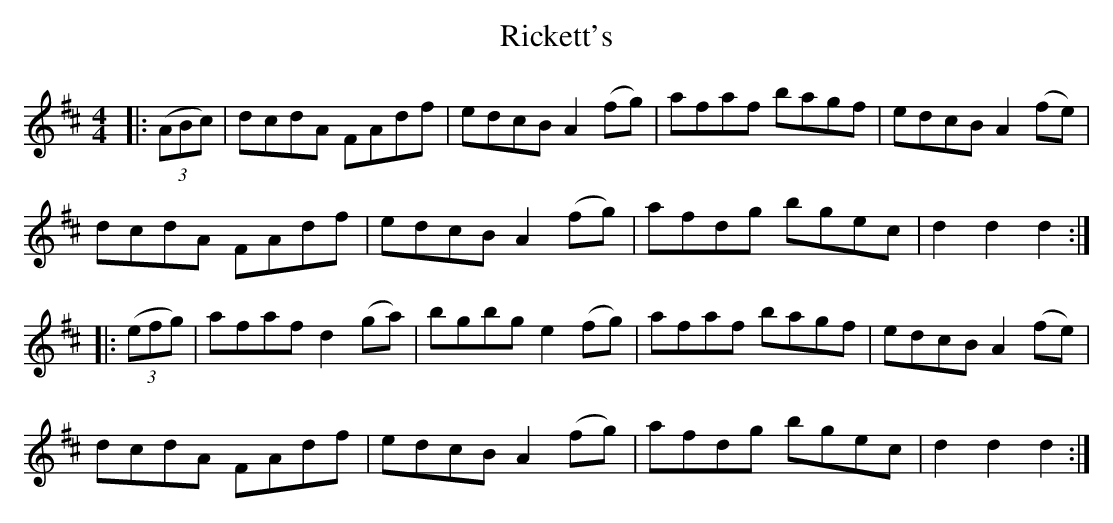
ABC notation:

X:1
T: Rickett's
M: 4/4
L: 1/8
K: Dmaj
|:(3(ABc)|dcdA FAdf|edcB A2(fg)|afaf bagf|edcB A2(fe)|
dcdA FAdf|edcB A2(fg)|afdg bgec|d2 d2 d2:|
|:(3(efg)|afaf d2(ga)|bgbg e2(fg)|afaf bagf|edcB A2(fe)|
dcdA FAdf|edcB A2(fg)|afdg bgec|d2 d2 d2:|
